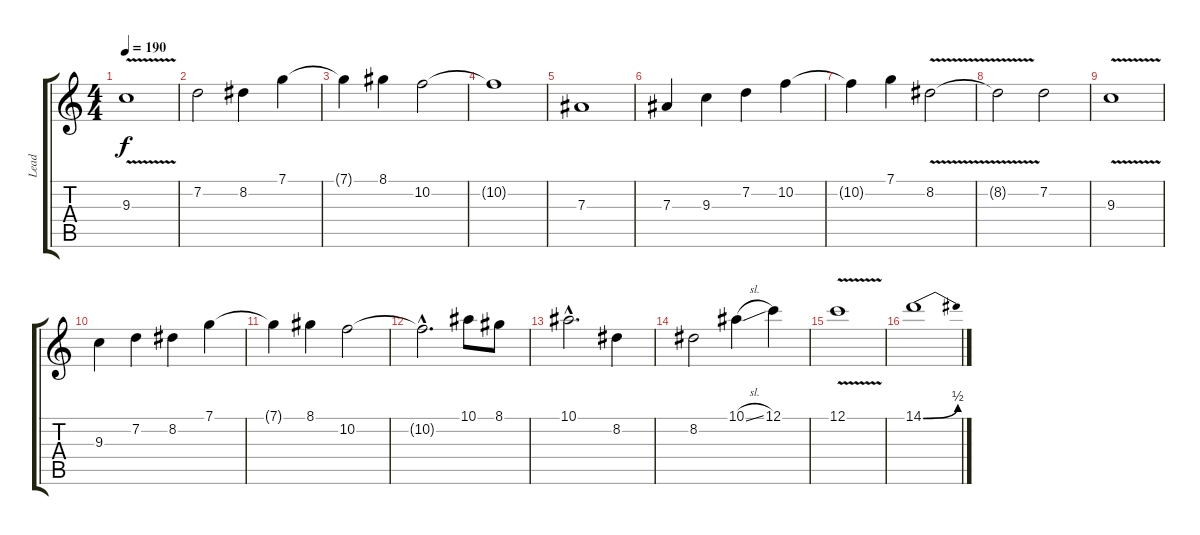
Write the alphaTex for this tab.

\track ("Lead" "Lead") {instrument distortionguitar}
\staff {score tabs}
\tuning (C4 G3 Eb3 Bb2 F2 C2) {hide}
\ts (4 4)
\tempo 190
\clef g2
\ks c
9.3{v}.1{dy f} |
7.2.2 8.2.4 7.1.4 |
7.1{t}.4 8.1.4 10.2.2 |
10.2{t}.1 |
7.3.1 |
7.3.4 9.3.4 7.2.4 10.2.4 |
10.2{t}.4 7.1.4 8.2{v}.2 |
8.2{t}.2 7.2.2 |
9.3{v}.1 |
9.3.4 7.2.4 8.2.4 7.1.4 |
7.1{t}.4 8.1.4 10.2.2 |
10.2{hac t}.2{d} 10.1.8 8.1.8 |
10.1{hac}.2{d} 8.2.4 |
8.2.2 10.1{sl}.4 12.1.4 |
12.1{v}.1 |
14.1{be (bend 0 0 60 2)}.1
